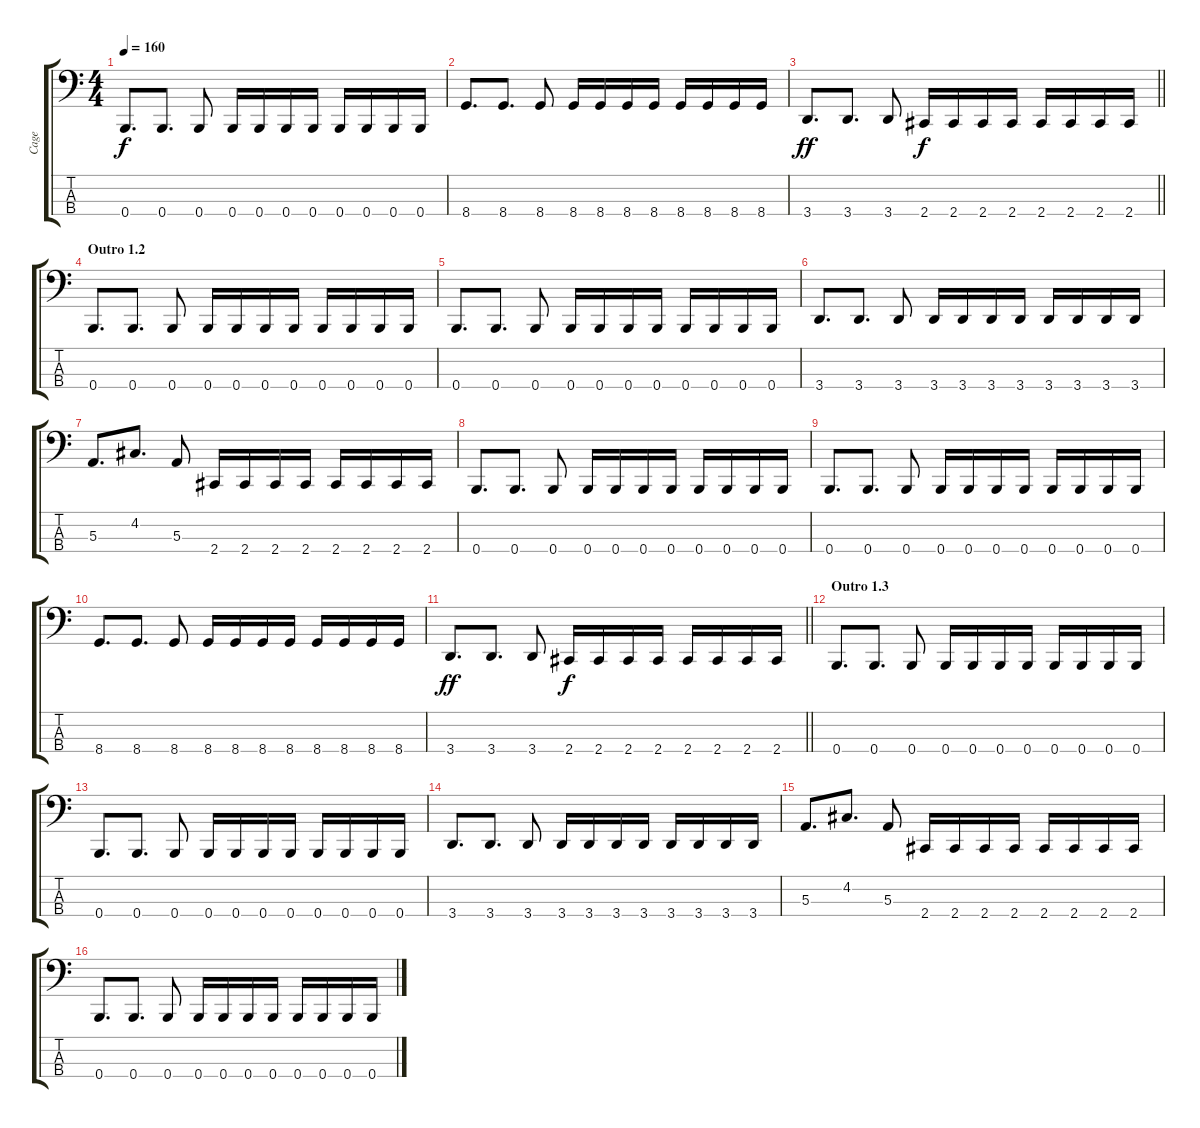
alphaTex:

\track ("Cage" "Cage") {instrument electricbasspick}
\staff {score tabs}
\tuning (D2 A1 E1 B0) {hide}
\ts (4 4)
\tempo 160
\clef f4
\ks c
0.4.8{d dy f} 0.4.8{d} 0.4.8 0.4.16 0.4.16 0.4.16 0.4.16 0.4.16 0.4.16 0.4.16 0.4.16 |
8.4.8{d} 8.4.8{d} 8.4.8 8.4.16 8.4.16 8.4.16 8.4.16 8.4.16 8.4.16 8.4.16 8.4.16 |
\barLineRight lightlight
3.4.8{d dy ff} 3.4.8{d} 3.4.8 2.4.16{dy f} 2.4.16 2.4.16 2.4.16 2.4.16 2.4.16 2.4.16 2.4.16 |
\section ("" "Outro 1.2")
0.4.8{d volume 10} 0.4.8{d} 0.4.8 0.4.16 0.4.16 0.4.16 0.4.16 0.4.16 0.4.16 0.4.16 0.4.16 |
0.4.8{d} 0.4.8{d} 0.4.8 0.4.16 0.4.16 0.4.16 0.4.16 0.4.16 0.4.16 0.4.16 0.4.16 |
3.4.8{d} 3.4.8{d} 3.4.8 3.4.16 3.4.16 3.4.16 3.4.16 3.4.16 3.4.16 3.4.16 3.4.16 |
5.3.8{d} 4.2.8{d} 5.3.8 2.4.16 2.4.16 2.4.16 2.4.16 2.4.16 2.4.16 2.4.16 2.4.16 |
0.4.8{d volume 7} 0.4.8{d} 0.4.8 0.4.16 0.4.16 0.4.16 0.4.16 0.4.16 0.4.16 0.4.16 0.4.16 |
0.4.8{d} 0.4.8{d} 0.4.8 0.4.16 0.4.16 0.4.16 0.4.16 0.4.16 0.4.16 0.4.16 0.4.16 |
8.4.8{d} 8.4.8{d} 8.4.8 8.4.16 8.4.16 8.4.16 8.4.16 8.4.16 8.4.16 8.4.16 8.4.16 |
\barLineRight lightlight
3.4.8{d dy ff} 3.4.8{d} 3.4.8 2.4.16{dy f} 2.4.16 2.4.16 2.4.16 2.4.16 2.4.16 2.4.16 2.4.16 |
\section ("" "Outro 1.3")
0.4.8{d volume 4} 0.4.8{d} 0.4.8 0.4.16 0.4.16 0.4.16 0.4.16 0.4.16 0.4.16 0.4.16 0.4.16 |
0.4.8{d} 0.4.8{d} 0.4.8 0.4.16 0.4.16 0.4.16 0.4.16 0.4.16 0.4.16 0.4.16 0.4.16 |
3.4.8{d} 3.4.8{d} 3.4.8 3.4.16 3.4.16 3.4.16 3.4.16 3.4.16 3.4.16 3.4.16 3.4.16 |
5.3.8{d} 4.2.8{d} 5.3.8 2.4.16 2.4.16 2.4.16 2.4.16 2.4.16 2.4.16 2.4.16 2.4.16 |
0.4.8{d volume 0} 0.4.8{d} 0.4.8 0.4.16 0.4.16 0.4.16 0.4.16 0.4.16 0.4.16 0.4.16 0.4.16
